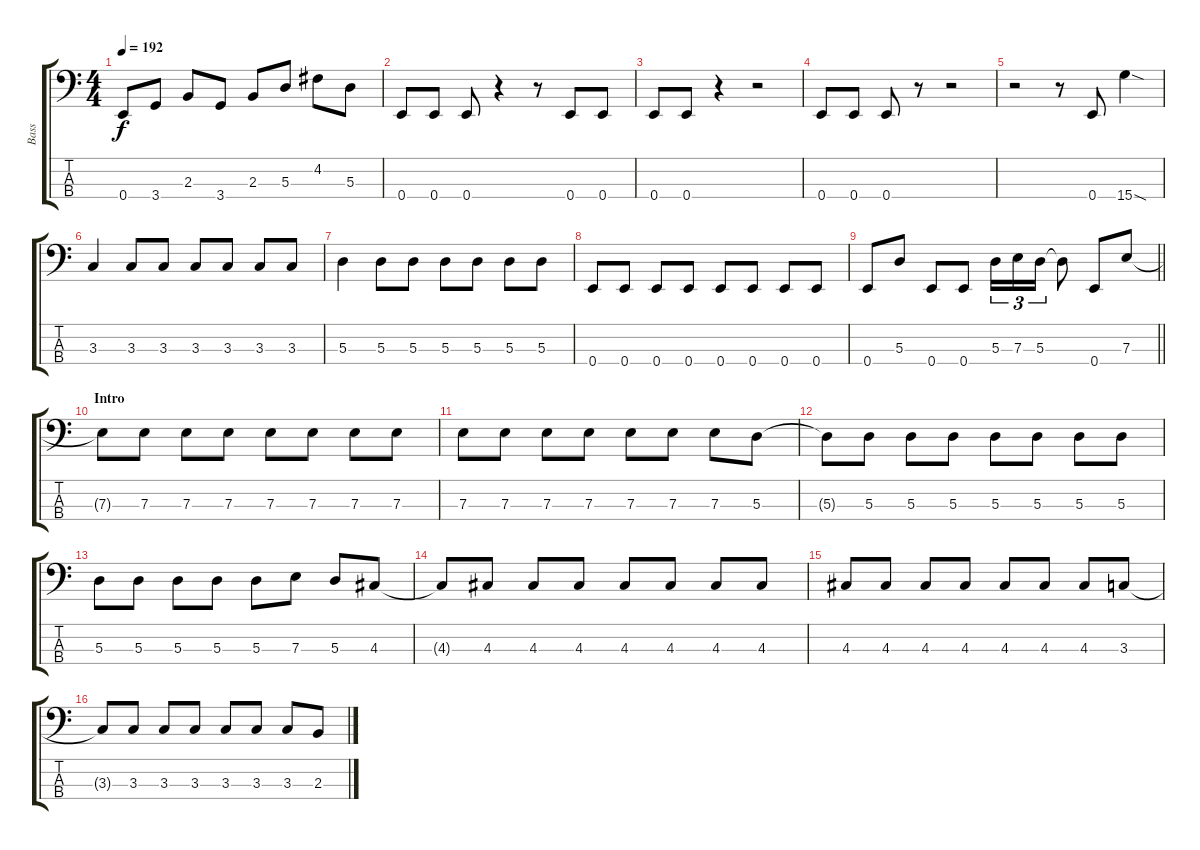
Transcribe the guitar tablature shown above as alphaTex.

\track ("Bass" "Bass") {instrument electricbasspick}
\staff {score tabs}
\tuning (G2 D2 A1 E1) {hide}
\ts (4 4)
\tempo 192
\clef f4
\ks c
0.4.8{dy f} 3.4.8 2.3.8 3.4.8 2.3.8 5.3.8 4.2.8 5.3.8 |
0.4.8 0.4.8 0.4.8 r.4 r.8 0.4.8 0.4.8 |
0.4.8 0.4.8 r.4 r.2 |
0.4.8 0.4.8 0.4.8 r.8 r.2 |
r.2 r.8 0.4.8 15.4{sod}.4 |
3.3.4 3.3.8 3.3.8 3.3.8 3.3.8 3.3.8 3.3.8 |
5.3.4 5.3.8 5.3.8 5.3.8 5.3.8 5.3.8 5.3.8 |
0.4.8 0.4.8 0.4.8 0.4.8 0.4.8 0.4.8 0.4.8 0.4.8 |
\barLineRight lightlight
0.4.8 5.3.8 0.4.8 0.4.8 5.3.16{tu (3 2)} 7.3.16{tu (3 2)} 5.3.16{tu (3 2)} 5.3{t}.8 0.4.8 7.3.8 |
\section ("" "Intro")
7.3{t}.8 7.3.8 7.3.8 7.3.8 7.3.8 7.3.8 7.3.8 7.3.8 |
7.3.8 7.3.8 7.3.8 7.3.8 7.3.8 7.3.8 7.3.8 5.3.8 |
5.3{t}.8 5.3.8 5.3.8 5.3.8 5.3.8 5.3.8 5.3.8 5.3.8 |
5.3.8 5.3.8 5.3.8 5.3.8 5.3.8 7.3.8 5.3.8 4.3.8 |
4.3{t}.8 4.3.8 4.3.8 4.3.8 4.3.8 4.3.8 4.3.8 4.3.8 |
4.3.8 4.3.8 4.3.8 4.3.8 4.3.8 4.3.8 4.3.8 3.3.8 |
3.3{t}.8 3.3.8 3.3.8 3.3.8 3.3.8 3.3.8 3.3.8 2.3.8
